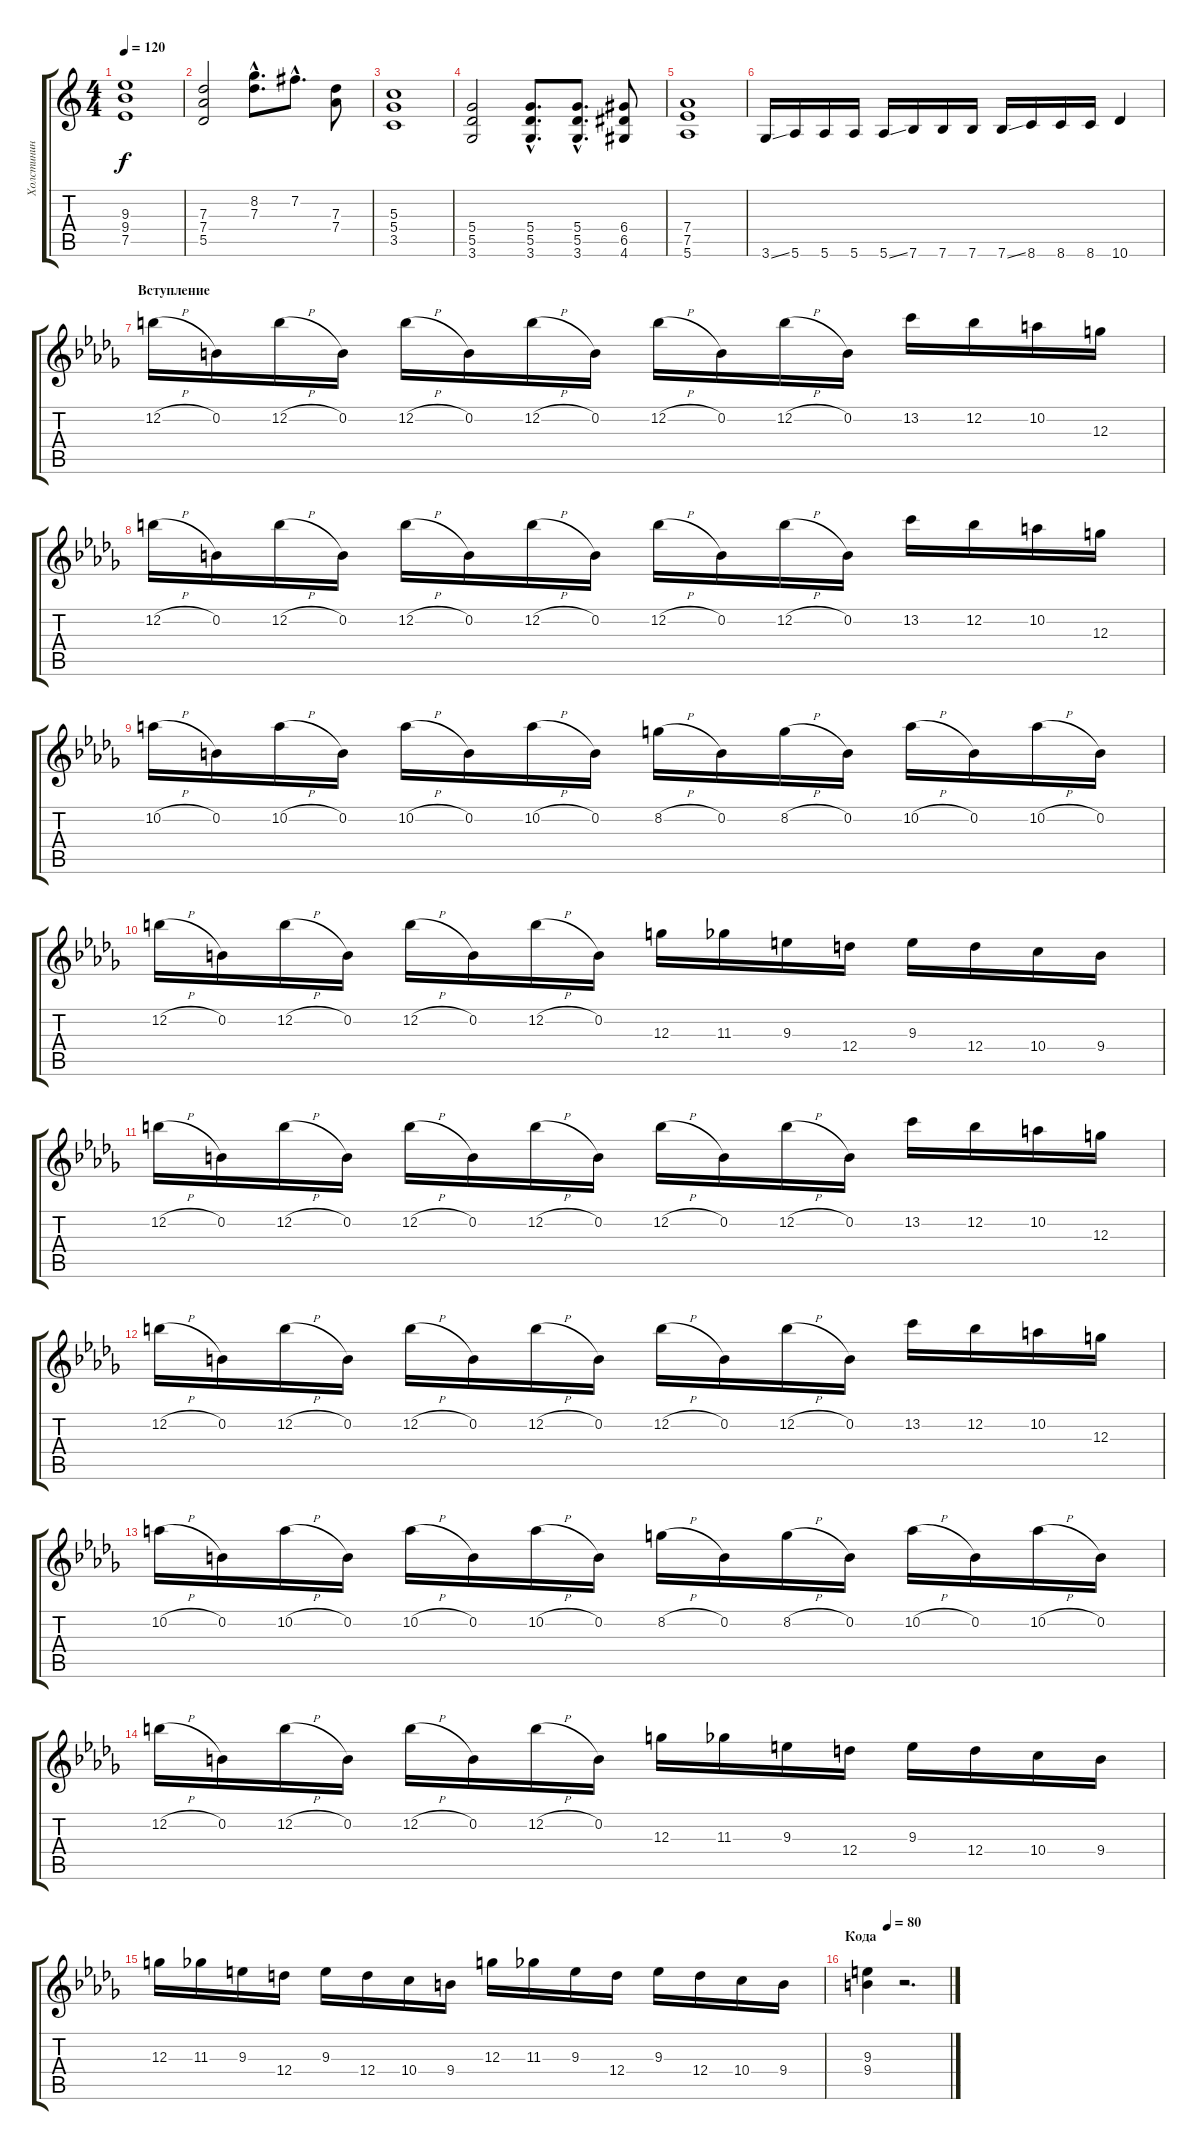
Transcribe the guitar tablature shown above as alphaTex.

\track ("Холстинин" "Холстинин") {instrument overdrivenguitar}
\staff {score tabs}
\tuning (E4 B3 G3 D3 A2 E2) {hide}
\ts (4 4)
\tempo 120
\clef g2
\ks c
(9.3 9.4 7.5).1{dy f} |
(7.3 7.4 5.5).2 (8.2{hac} 7.3{hac}).8{d} 7.2{hac}.8{d} (7.3 7.4).8 |
(5.3 5.4 3.5).1 |
(5.4 5.5 3.6).2 (5.4{hac} 5.5{hac} 3.6{hac}).8{d} (5.4{hac} 5.5{hac} 3.6{hac}).8{d} (6.4 6.5 4.6).8 |
(7.4 7.5 5.6).1 |
3.6{ss}.16 5.6.16 5.6.16 5.6.16 5.6{ss}.16 7.6.16 7.6.16 7.6.16 7.6{ss}.16 8.6.16 8.6.16 8.6.16 10.6.4 |
\section ("" "Вступление")
\ks db
12.2{h}.16 0.2.16 12.2{h}.16 0.2.16 12.2{h}.16 0.2.16 12.2{h}.16 0.2.16 12.2{h}.16 0.2.16 12.2{h}.16 0.2.16 13.2.16 12.2.16 10.2.16 12.3.16 |
12.2{h}.16 0.2.16 12.2{h}.16 0.2.16 12.2{h}.16 0.2.16 12.2{h}.16 0.2.16 12.2{h}.16 0.2.16 12.2{h}.16 0.2.16 13.2.16 12.2.16 10.2.16 12.3.16 |
10.2{h}.16 0.2.16 10.2{h}.16 0.2.16 10.2{h}.16 0.2.16 10.2{h}.16 0.2.16 8.2{h}.16 0.2.16 8.2{h}.16 0.2.16 10.2{h}.16 0.2.16 10.2{h}.16 0.2.16 |
12.2{h}.16 0.2.16 12.2{h}.16 0.2.16 12.2{h}.16 0.2.16 12.2{h}.16 0.2.16 12.3.16 11.3.16 9.3.16 12.4.16 9.3.16 12.4.16 10.4.16 9.4.16 |
12.2{h}.16 0.2.16 12.2{h}.16 0.2.16 12.2{h}.16 0.2.16 12.2{h}.16 0.2.16 12.2{h}.16 0.2.16 12.2{h}.16 0.2.16 13.2.16 12.2.16 10.2.16 12.3.16 |
12.2{h}.16 0.2.16 12.2{h}.16 0.2.16 12.2{h}.16 0.2.16 12.2{h}.16 0.2.16 12.2{h}.16 0.2.16 12.2{h}.16 0.2.16 13.2.16 12.2.16 10.2.16 12.3.16 |
10.2{h}.16 0.2.16 10.2{h}.16 0.2.16 10.2{h}.16 0.2.16 10.2{h}.16 0.2.16 8.2{h}.16 0.2.16 8.2{h}.16 0.2.16 10.2{h}.16 0.2.16 10.2{h}.16 0.2.16 |
12.2{h}.16 0.2.16 12.2{h}.16 0.2.16 12.2{h}.16 0.2.16 12.2{h}.16 0.2.16 12.3.16 11.3.16 9.3.16 12.4.16 9.3.16 12.4.16 10.4.16 9.4.16 |
12.3.16 11.3.16 9.3.16 12.4.16 9.3.16 12.4.16 10.4.16 9.4.16 12.3.16 11.3.16 9.3.16 12.4.16 9.3.16 12.4.16 10.4.16 9.4.16 |
\section ("" "Кода")
\tempo (80 0.25)
(9.3 9.4).4 r.2{d}
